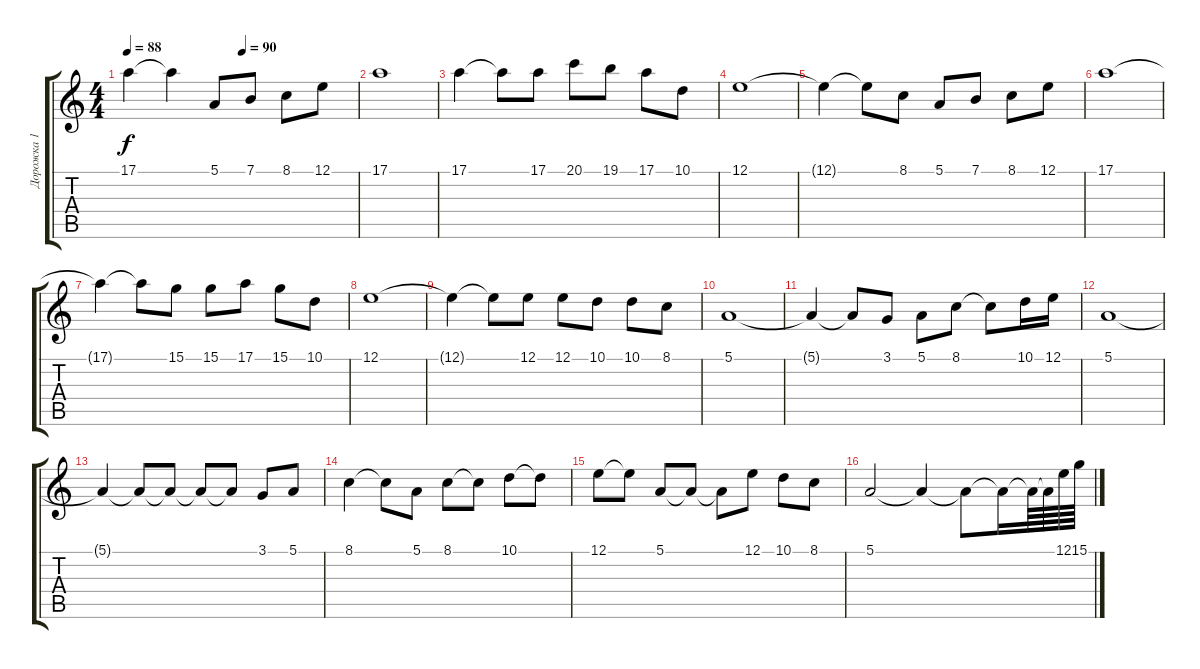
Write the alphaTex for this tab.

\track ("Дорожка 1" "Дорожка 1") {instrument acousticgrandpiano}
\staff {score tabs}
\tuning (E4 B3 G3 D3 A2 E2) {hide}
\ts (4 4)
\tempo 88
\tempo (90 0.5)
\clef g2
\ks c
17.1.4{dy f} 17.1{t}.4 5.1.8 7.1.8 8.1.8 12.1.8 |
17.1.1 |
17.1.4 17.1{t}.8 17.1.8 20.1.8 19.1.8 17.1.8 10.1.8 |
12.1.1 |
12.1{t}.4 12.1{t}.8 8.1.8 5.1.8 7.1.8 8.1.8 12.1.8 |
17.1.1 |
17.1{t}.4 17.1{t}.8 15.1.8 15.1.8 17.1.8 15.1.8 10.1.8 |
12.1.1 |
12.1{t}.4 12.1{t}.8 12.1.8 12.1.8 10.1.8 10.1.8 8.1.8 |
5.1.1 |
5.1{t}.4 5.1{t}.8 3.1.8 5.1.8 8.1.8 8.1{t}.8 10.1.16 12.1.16 |
5.1.1 |
5.1{t}.4 5.1{t}.8 5.1{t}.8 5.1{t}.8 5.1{t}.8 3.1.8 5.1.8 |
8.1.4 8.1{t}.8 5.1.8 8.1.8 8.1{t}.8 10.1.8 10.1{t}.8 |
12.1.8 12.1{t}.8 5.1.8 5.1{t}.8 5.1{t}.8 12.1.8 10.1.8 8.1.8 |
5.1.2 5.1{t}.4 5.1{t}.8 5.1{t}.16 5.1{t}.64 5.1{t}.64 12.1.64 15.1.64
